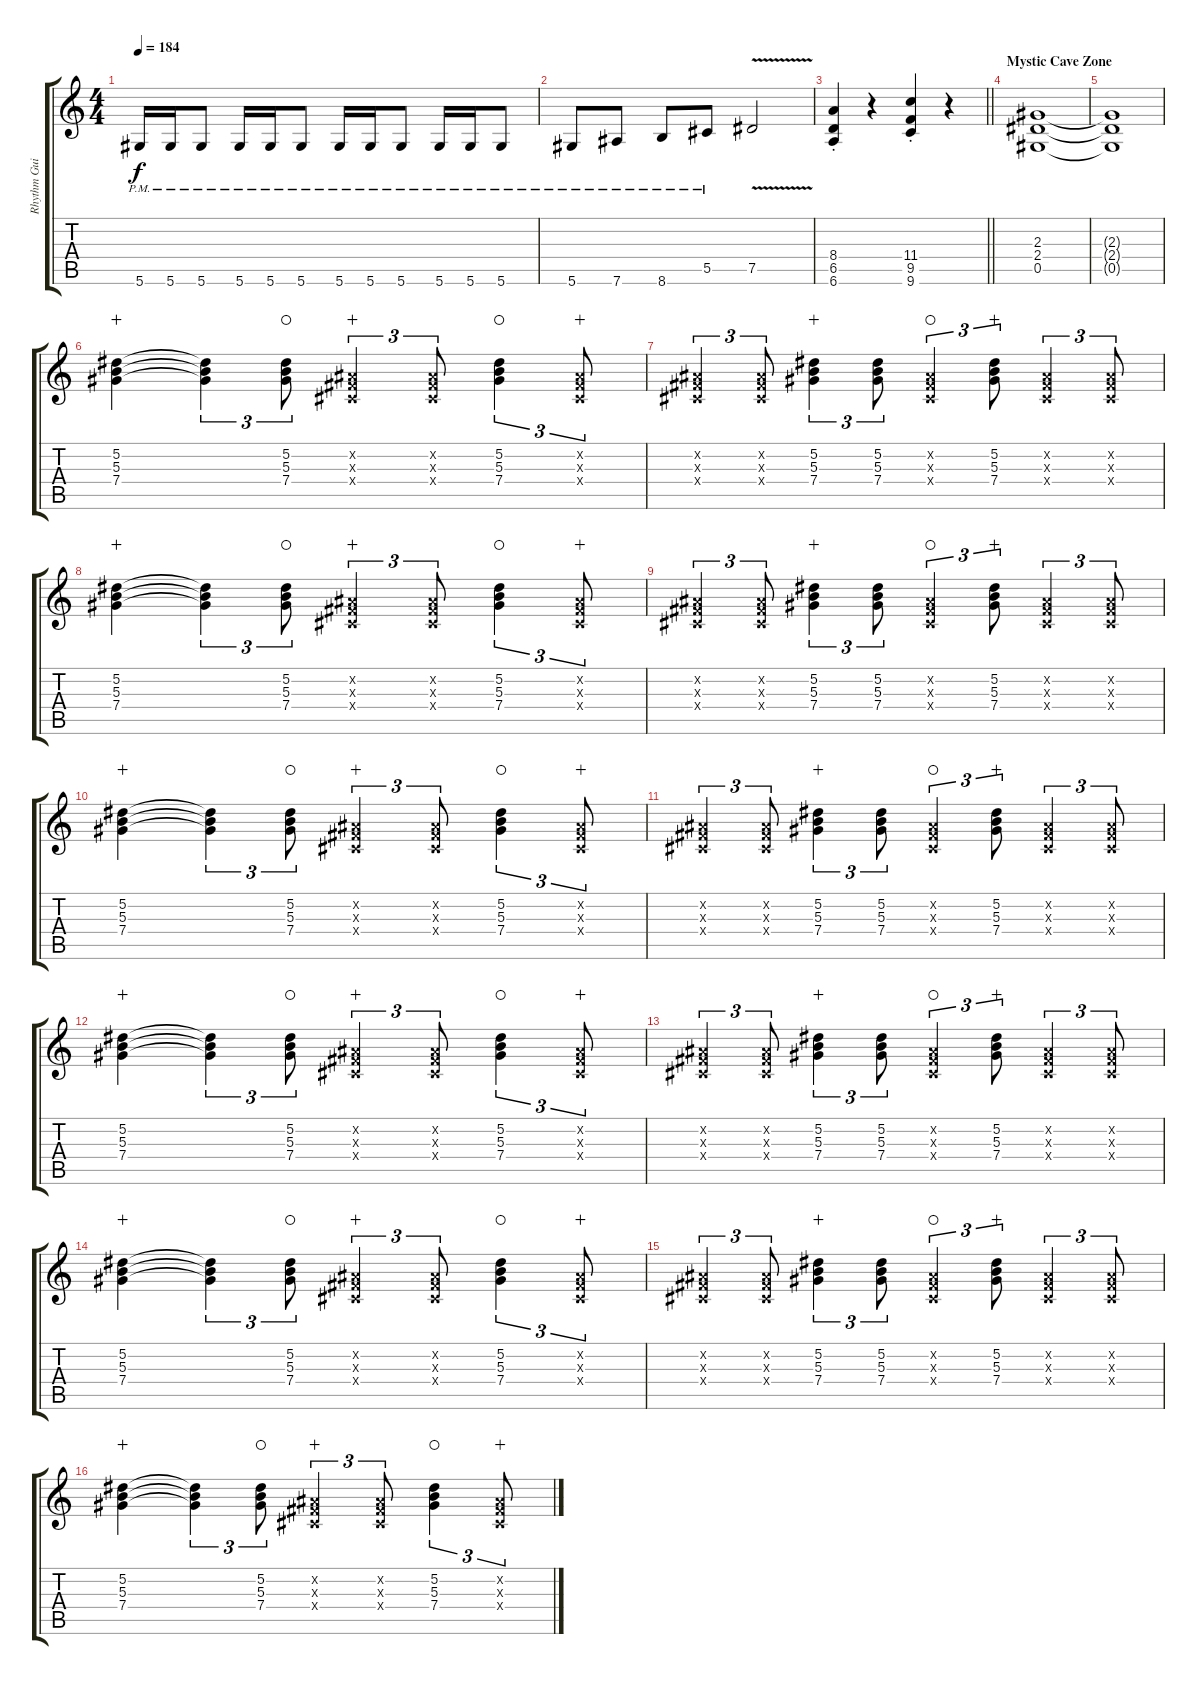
\track ("Rhythm Guitar 1" "Rhythm Gui") {instrument distortionguitar}
\staff {score tabs}
\tuning (Eb4 Bb3 Gb3 Db3 Ab2 Eb2) {hide}
\ts (4 4)
\tempo 184
\clef g2
\ks c
5.6{pm}.16{dy f} 5.6{pm}.16 5.6{pm}.8 5.6{pm}.16 5.6{pm}.16 5.6{pm}.8 5.6{pm}.16 5.6{pm}.16 5.6{pm}.8 5.6{pm}.16 5.6{pm}.16 5.6{pm}.8 |
5.6{pm}.8 7.6{pm}.8 8.6{pm}.8 5.5{pm}.8 7.5{v}.2 |
\barLineRight lightlight
(8.4{st} 6.5{st} 6.6{st}).4 r.4 (11.4{st} 9.5{st} 9.6{st}).4 r.4 |
\section ("" "Mystic Cave Zone")
(2.3 2.4 0.5).1 |
(2.3{t} 2.4{t} 0.5{t}).1 |
(5.2 5.3 7.4).4{balance 8 instrument electricguitarclean wahc} (5.2{t} 5.3{t} 7.4{t}).4{tu (3 2)} (5.2 5.3 7.4).8{tu (3 2) waho} (0.2{x} 0.3{x} 0.4{x}).4{tu (3 2) wahc} (0.2{x} 0.3{x} 0.4{x}).8{tu (3 2)} (5.2 5.3 7.4).4{tu (3 2) waho} (0.2{x} 0.3{x} 0.4{x}).8{tu (3 2) wahc} |
(0.2{x} 0.3{x} 0.4{x}).4{tu (3 2)} (0.2{x} 0.3{x} 0.4{x}).8{tu (3 2)} (5.2 5.3 7.4).4{tu (3 2) wahc} (5.2 5.3 7.4).8{tu (3 2)} (0.2{x} 0.3{x} 0.4{x}).4{tu (3 2) waho} (5.2 5.3 7.4).8{tu (3 2) wahc} (0.2{x} 0.3{x} 0.4{x}).4{tu (3 2)} (0.2{x} 0.3{x} 0.4{x}).8{tu (3 2)} |
(5.2 5.3 7.4).4{wahc} (5.2{t} 5.3{t} 7.4{t}).4{tu (3 2)} (5.2 5.3 7.4).8{tu (3 2) waho} (0.2{x} 0.3{x} 0.4{x}).4{tu (3 2) wahc} (0.2{x} 0.3{x} 0.4{x}).8{tu (3 2)} (5.2 5.3 7.4).4{tu (3 2) waho} (0.2{x} 0.3{x} 0.4{x}).8{tu (3 2) wahc} |
(0.2{x} 0.3{x} 0.4{x}).4{tu (3 2)} (0.2{x} 0.3{x} 0.4{x}).8{tu (3 2)} (5.2 5.3 7.4).4{tu (3 2) wahc} (5.2 5.3 7.4).8{tu (3 2)} (0.2{x} 0.3{x} 0.4{x}).4{tu (3 2) waho} (5.2 5.3 7.4).8{tu (3 2) wahc} (0.2{x} 0.3{x} 0.4{x}).4{tu (3 2)} (0.2{x} 0.3{x} 0.4{x}).8{tu (3 2)} |
(5.2 5.3 7.4).4{wahc} (5.2{t} 5.3{t} 7.4{t}).4{tu (3 2)} (5.2 5.3 7.4).8{tu (3 2) waho} (0.2{x} 0.3{x} 0.4{x}).4{tu (3 2) wahc} (0.2{x} 0.3{x} 0.4{x}).8{tu (3 2)} (5.2 5.3 7.4).4{tu (3 2) waho} (0.2{x} 0.3{x} 0.4{x}).8{tu (3 2) wahc} |
(0.2{x} 0.3{x} 0.4{x}).4{tu (3 2)} (0.2{x} 0.3{x} 0.4{x}).8{tu (3 2)} (5.2 5.3 7.4).4{tu (3 2) wahc} (5.2 5.3 7.4).8{tu (3 2)} (0.2{x} 0.3{x} 0.4{x}).4{tu (3 2) waho} (5.2 5.3 7.4).8{tu (3 2) wahc} (0.2{x} 0.3{x} 0.4{x}).4{tu (3 2)} (0.2{x} 0.3{x} 0.4{x}).8{tu (3 2)} |
(5.2 5.3 7.4).4{wahc} (5.2{t} 5.3{t} 7.4{t}).4{tu (3 2)} (5.2 5.3 7.4).8{tu (3 2) waho} (0.2{x} 0.3{x} 0.4{x}).4{tu (3 2) wahc} (0.2{x} 0.3{x} 0.4{x}).8{tu (3 2)} (5.2 5.3 7.4).4{tu (3 2) waho} (0.2{x} 0.3{x} 0.4{x}).8{tu (3 2) wahc} |
(0.2{x} 0.3{x} 0.4{x}).4{tu (3 2)} (0.2{x} 0.3{x} 0.4{x}).8{tu (3 2)} (5.2 5.3 7.4).4{tu (3 2) wahc} (5.2 5.3 7.4).8{tu (3 2)} (0.2{x} 0.3{x} 0.4{x}).4{tu (3 2) waho} (5.2 5.3 7.4).8{tu (3 2) wahc} (0.2{x} 0.3{x} 0.4{x}).4{tu (3 2)} (0.2{x} 0.3{x} 0.4{x}).8{tu (3 2)} |
(5.2 5.3 7.4).4{wahc} (5.2{t} 5.3{t} 7.4{t}).4{tu (3 2)} (5.2 5.3 7.4).8{tu (3 2) waho} (0.2{x} 0.3{x} 0.4{x}).4{tu (3 2) wahc} (0.2{x} 0.3{x} 0.4{x}).8{tu (3 2)} (5.2 5.3 7.4).4{tu (3 2) waho} (0.2{x} 0.3{x} 0.4{x}).8{tu (3 2) wahc} |
(0.2{x} 0.3{x} 0.4{x}).4{tu (3 2)} (0.2{x} 0.3{x} 0.4{x}).8{tu (3 2)} (5.2 5.3 7.4).4{tu (3 2) wahc} (5.2 5.3 7.4).8{tu (3 2)} (0.2{x} 0.3{x} 0.4{x}).4{tu (3 2) waho} (5.2 5.3 7.4).8{tu (3 2) wahc} (0.2{x} 0.3{x} 0.4{x}).4{tu (3 2)} (0.2{x} 0.3{x} 0.4{x}).8{tu (3 2)} |
(5.2 5.3 7.4).4{wahc} (5.2{t} 5.3{t} 7.4{t}).4{tu (3 2)} (5.2 5.3 7.4).8{tu (3 2) waho} (0.2{x} 0.3{x} 0.4{x}).4{tu (3 2) wahc} (0.2{x} 0.3{x} 0.4{x}).8{tu (3 2)} (5.2 5.3 7.4).4{tu (3 2) waho} (0.2{x} 0.3{x} 0.4{x}).8{tu (3 2) wahc}
